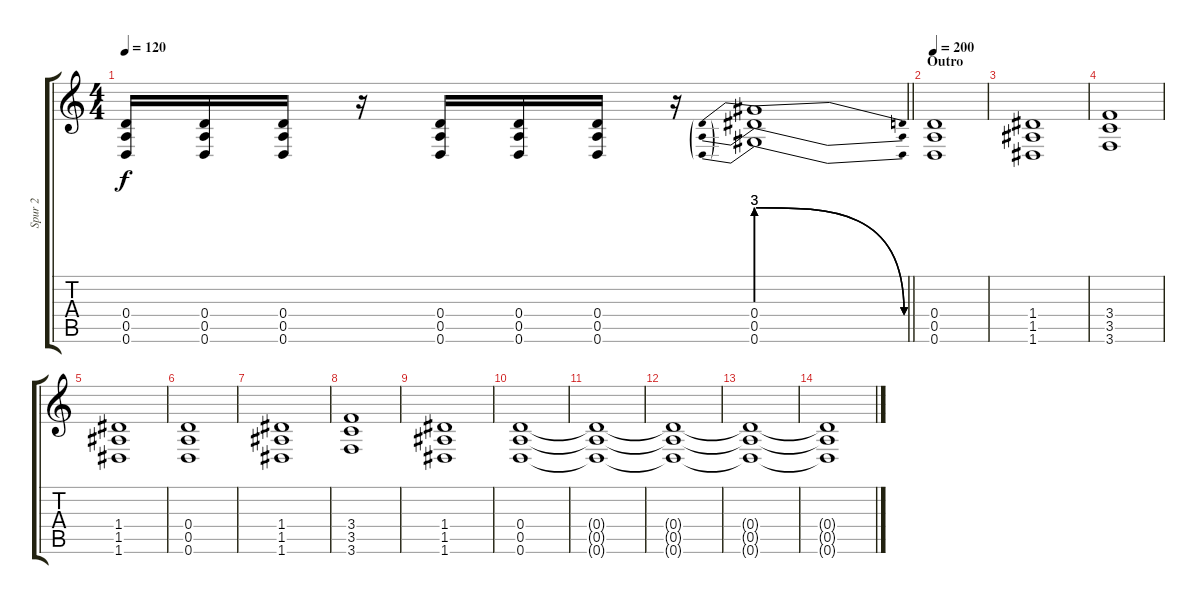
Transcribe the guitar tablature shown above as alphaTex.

\track ("Spur 2" "Spur 2") {instrument distortionguitar}
\staff {score tabs}
\tuning (E4 B3 G3 D3 A2 D2) {hide}
\ts (4 4)
\tempo 120
\clef g2
\barLineRight lightlight
\ks c
(0.4 0.5 0.6).16{dy f} (0.4 0.5 0.6).16 (0.4 0.5 0.6).16 r.16 (0.4 0.5 0.6).16 (0.4 0.5 0.6).16 (0.4 0.5 0.6).16 r.16 (0.4{be (prebendrelease 0 12 60 0)} 0.5{be (prebendrelease 0 12 60 0)} 0.6{be (prebendrelease 0 12 60 0)}).1 |
\section ("" "Outro")
\tempo 200
(0.4 0.5 0.6).1 |
(1.4 1.5 1.6).1 |
(3.4 3.5 3.6).1 |
(1.4 1.5 1.6).1 |
(0.4 0.5 0.6).1 |
(1.4 1.5 1.6).1 |
(3.4 3.5 3.6).1 |
(1.4 1.5 1.6).1 |
(0.4 0.5 0.6).1 |
(0.4{t} 0.5{t} 0.6{t}).1 |
(0.4{t} 0.5{t} 0.6{t}).1 |
(0.4{t} 0.5{t} 0.6{t}).1 |
(0.4{t} 0.5{t} 0.6{t}).1
